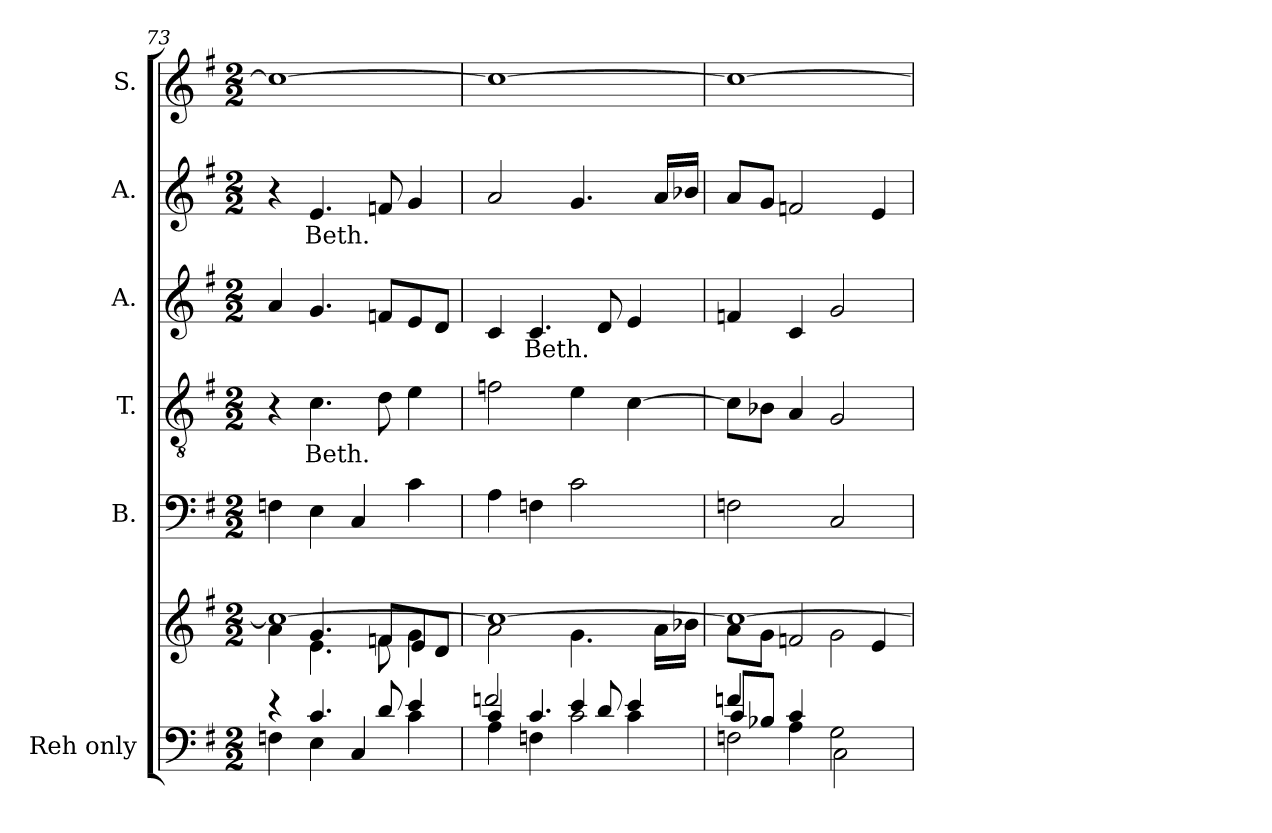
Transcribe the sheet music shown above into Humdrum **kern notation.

**kern	**kern	**kern	**kern	**text	**kern	**text	**kern	**text	**kern
*part6	*part6	*part5	*part4	*part4	*part3	*part3	*part2	*part2	*part1
*staff7	*staff6	*staff5	*staff4	*staff4	*staff3	*staff3	*staff2	*staff2	*staff1
*I"Reh  only	*	*I"B.	*I"T.	*	*I"A.	*	*I"A.	*	*I"S.
*	*	*I'B.	*I'T.	*	*I'A.	*	*I'A.	*	*
*clefF4	*clefG2	*clefF4	*clefGv2	*	*clefG2	*	*clefG2	*	*clefG2
*	*	*	*ITrd7c12	*	*	*	*	*	*
*k[f#]	*k[f#]	*k[f#]	*k[f#]	*	*k[f#]	*	*k[f#]	*	*k[f#]
*G:	*G:	*G:	*G:	*	*G:	*	*G:	*	*G:
*M2/2	*M2/2	*M2/2	*M2/2	*	*M2/2	*	*M2/2	*	*M2/2
=73	=73	=73	=73	=73	=73	=73	=73	=73	=73
*^	*^	*	*	*	*	*	*	*	*
*	*	*	*^	*	*	*	*	*	*	*	*
4r	4Fn\	1cc_	4ryy	4a\	4Fn\	4r	.	4a/	.	4r	.	1cc_
!	!	!	!	!	!	!	!LO:LY:b	!	!	!	!LO:LY:b	!
4.c/	4E\	.	4.e\	4.g/	4E\	4.C\	Beth.	4.g/	.	4.e/	Beth.	.
.	4C/	.	.	.	4C/	.	.	.	.	.	.	.
8d/	.	.	8fn\	8f/L	.	8D\	.	8fn/L	.	8fn/	.	.
4e/	4c\	.	4g\	8e/	4c\	4E\	.	8e/	.	4g/	.	.
.	.	.	.	8d/J	.	.	.	8d/J	.	.	.	.
*	*	*	*v	*v	*	*	*	*	*	*	*	*
=74	=74	=74	=74	=74	=74	=74	=74	=74	=74	=74	=74
*	*^	*	*	*	*	*	*	*	*	*	*
4c/	2fn/	4A\	1cc_	2a\	4A\	2Fn\	.	4c/	.	2a/	.	1cc_
!	!	!	!	!	!	!	!	!	!LO:LY:b	!	!	!
4.c/	.	4Fn\	.	.	4Fn\	.	.	4.c/	Beth.	.	.	.
.	4e/	2c\	.	4.g\	2c\	4E\	.	.	.	4.g/	.	.
8d/	.	.	.	.	.	.	.	8d/	.	.	.	.
4e/	4c\	.	.	.	.	[4C\	.	4e/	.	.	.	.
.	.	.	.	16a\LL	.	.	.	.	.	16a/LL	.	.
.	.	.	.	16b-X\JJ	.	.	.	.	.	16b-X/JJ	.	.
=75	=75	=75	=75	=75	=75	=75	=75	=75	=75	=75	=75	=75
*	*	*	*	*^	*	*	*	*	*	*	*	*
4fn/	8c/L	2Fn\	1cc_	8a\L	2ryy	2Fn\	8C\L]	.	4fn/	.	8a/L	.	1cc_
.	8B-X/J	.	.	8g\J	.	.	8BB-X\J	.	.	.	8g/J	.	.
4c/	4A\	.	.	2f/	.	.	4AA/	.	4c/	.	2fn/	.	.
2ryy	2G\	2C\	.	.	2g\	2C/	2GG/	.	2g/	.	.	.	.
.	.	.	.	4e/	.	.	.	.	.	.	4e/	.	.
*v	*v	*v	*	*	*	*	*	*	*	*	*	*	*
*	*v	*v	*v	*	*	*	*	*	*	*	*
=	=	=	=	=	=	=	=	=	=
*-	*-	*-	*-	*-	*-	*-	*-	*-	*-
